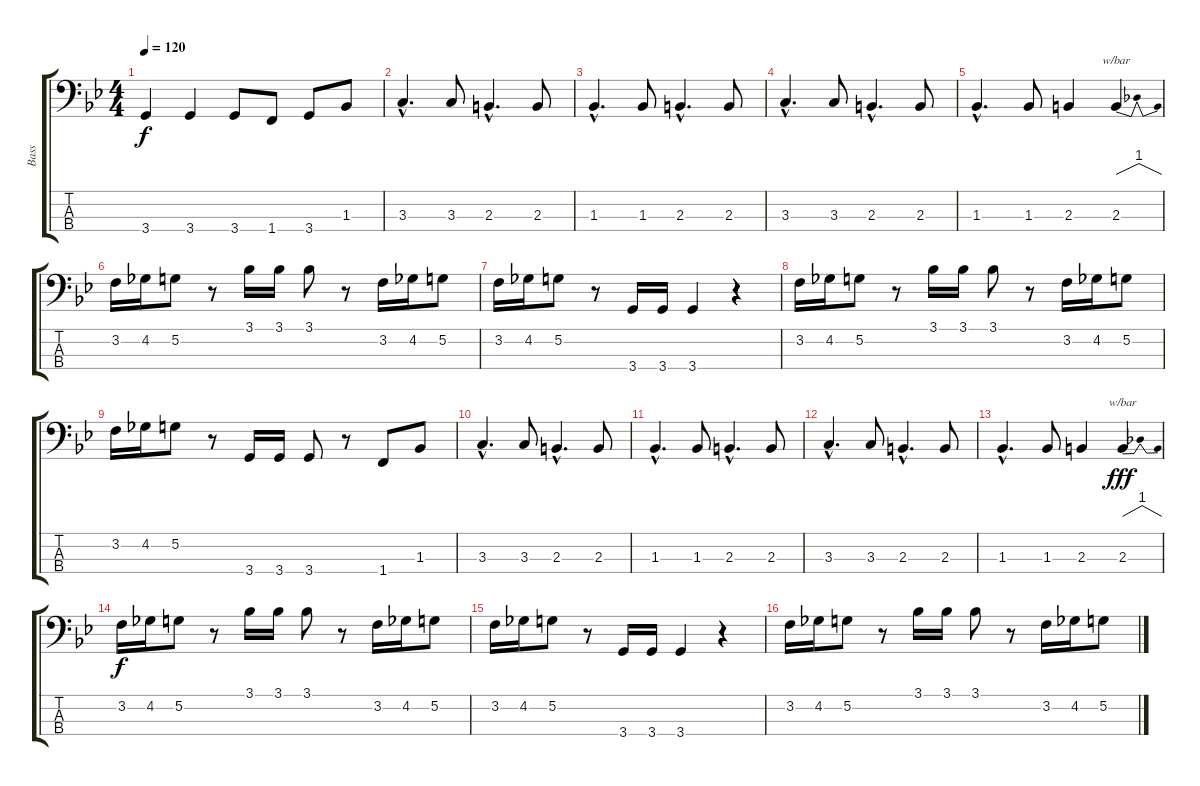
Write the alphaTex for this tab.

\track ("Bass" "Bass") {instrument synthbass1}
\staff {score tabs}
\tuning (G2 D2 A1 E1) {hide}
\ts (4 4)
\tempo 120
\clef f4
\ks bb
3.4.4{dy f} 3.4.4 3.4.8 1.4.8 3.4.8 1.3.8 |
3.3{hac}.4{d} 3.3.8 2.3{hac}.4{d} 2.3.8 |
1.3{hac}.4{d} 1.3.8 2.3{hac}.4{d} 2.3.8 |
3.3{hac}.4{d} 3.3.8 2.3{hac}.4{d} 2.3.8 |
1.3{hac}.4{d} 1.3.8 2.3.4 2.3.4{tbe (dip default 0 0 30 4 60 0)} |
3.2.16 4.2.16 5.2.8 r.8 3.1.16 3.1.16 3.1.8 r.8 3.2.16 4.2.16 5.2.8 |
3.2.16 4.2.16 5.2.8 r.8 3.4.16 3.4.16 3.4.4 r.4 |
3.2.16 4.2.16 5.2.8 r.8 3.1.16 3.1.16 3.1.8 r.8 3.2.16 4.2.16 5.2.8 |
3.2.16 4.2.16 5.2.8 r.8 3.4.16 3.4.16 3.4.8 r.8 1.4.8 1.3.8 |
3.3{hac}.4{d} 3.3.8 2.3{hac}.4{d} 2.3.8 |
1.3{hac}.4{d} 1.3.8 2.3{hac}.4{d} 2.3.8 |
3.3{hac}.4{d} 3.3.8 2.3{hac}.4{d} 2.3.8 |
1.3{hac}.4{d} 1.3.8 2.3.4 2.3.4{tbe (dip default 0 0 30 4 60 0) dy fff} |
3.2.16{dy f} 4.2.16 5.2.8 r.8 3.1.16 3.1.16 3.1.8 r.8 3.2.16 4.2.16 5.2.8 |
3.2.16 4.2.16 5.2.8 r.8 3.4.16 3.4.16 3.4.4 r.4 |
3.2.16 4.2.16 5.2.8 r.8 3.1.16 3.1.16 3.1.8 r.8 3.2.16 4.2.16 5.2.8
